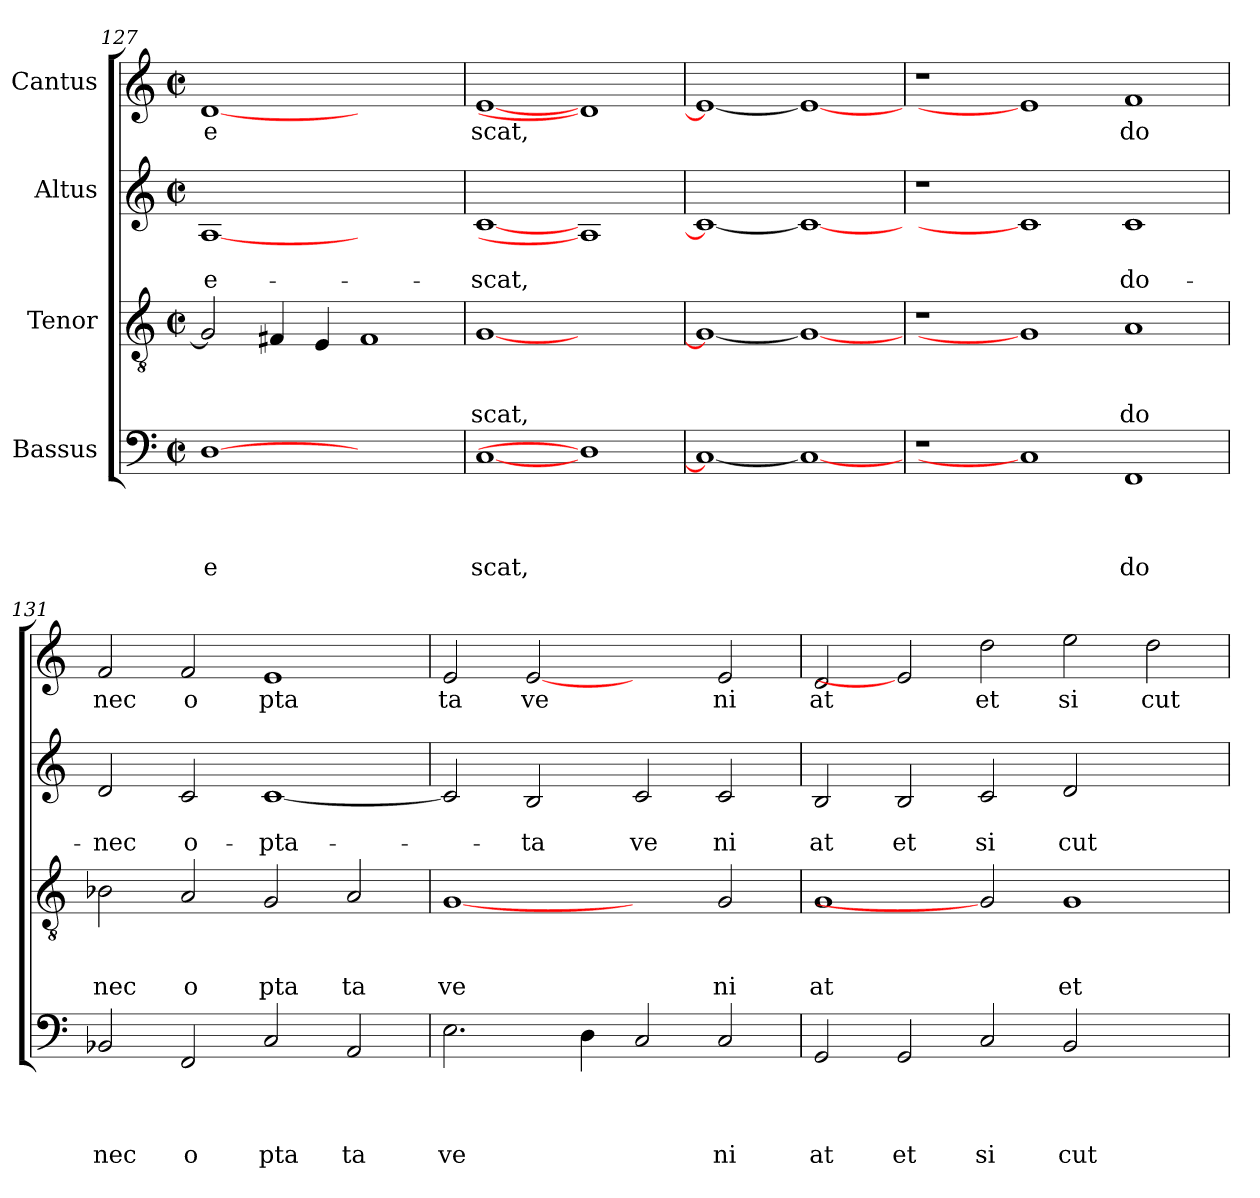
**kern	**text	**text	**text	**text	**kern	**text	**text	**text	**kern	**text	**text	**kern	**text
*part4	*part4	*part4	*part4	*part4	*part3	*part3	*part3	*part3	*part2	*part2	*part2	*part1	*part1
*staff4	*staff4	*staff4	*staff4	*staff4	*staff3	*staff3	*staff3	*staff3	*staff2	*staff2	*staff2	*staff1	*staff1
*I"Bassus	*	*	*	*	*I"Tenor	*	*	*	*I"Altus	*	*	*I"Cantus	*
*clefF4	*	*	*	*	*clefGv2	*	*	*	*clefG2	*	*	*clefG2	*
*k[]	*	*	*	*	*k[]	*	*	*	*k[]	*	*	*k[]	*
*C:	*	*	*	*	*C:	*	*	*	*C:	*	*	*C:	*
*M2/2	*	*	*	*	*M2/2	*	*	*	*M2/2	*	*	*M2/2	*
*met(c|)	*	*	*	*	*met(c|)	*	*	*	*met(c|)	*	*	*met(c|)	*
=127	=127	=127	=127	=127	=127	=127	=127	=127	=127	=127	=127	=127	=127
!	!	!	!	!LO:LY:b	!	!	!	!	!	!	!LO:LY:b	!	!LO:LY:b
[1D	.	.	.	e	2G/]	.	.	.	[1A	.	-e-	[1d	e
.	.	.	.	.	4F#X/	.	.	.	.	.	.	.	.
.	.	.	.	.	4E/	.	.	.	.	.	.	.	.
1ryy	.	.	.	.	1F#	.	.	.	1ryy	.	.	1ryy	.
=128	=128	=128	=128	=128	=128	=128	=128	=128	=128	=128	=128	=128	=128
!	!	!	!	!LO:LY:b	!	!	!	!LO:LY:b	!	!	!LO:LY:b	!	!LO:LY:b
[<1C	.	.	.	scat,	[<1G	.	.	scat,	[<1c	.	-scat,	[<1e	scat,
1D]	.	.	.	.	1ryy	.	.	.	1A]	.	.	1d]	.
=129	=129	=129	=129	=129	=129	=129	=129	=129	=129	=129	=129	=129	=129
1C_	.	.	.	.	1G_	.	.	.	1c_	.	.	1e_	.
1C_	.	.	.	.	1G_	.	.	.	1c_	.	.	1e_	.
=130	=130	=130	=130	=130	=130	=130	=130	=130	=130	=130	=130	=130	=130
1r	.	.	.	.	1r	.	.	.	1r	.	.	1r	.
1C]	.	.	.	.	1G]	.	.	.	1c]	.	.	1e]	.
!	!	!	!	!LO:LY:b	!	!	!	!LO:LY:b	!	!	!LO:LY:b	!	!LO:LY:b
1FF	.	.	.	do	1A	.	.	do	1c	.	do-	1f	do
=131	=131	=131	=131	=131	=131	=131	=131	=131	=131	=131	=131	=131	=131
!	!	!	!	!LO:LY:b	!	!	!	!LO:LY:b	!	!	!LO:LY:b	!	!LO:LY:b
2BB-X/	.	.	.	nec	2B-X\	.	.	nec	2d/	.	-nec	2f/	nec
!	!	!	!	!LO:LY:b	!	!	!	!LO:LY:b	!	!	!LO:LY:b	!	!LO:LY:b
2FF/	.	.	.	o	2A/	.	.	o	2c/	.	o-	2f/	o
!	!	!	!	!LO:LY:b	!	!	!	!LO:LY:b	!	!	!LO:LY:b	!	!LO:LY:b
2C/	.	.	.	pta	2G/	.	.	pta	[>1c	.	-pta-	1e	pta
!	!	!	!	!LO:LY:b	!	!	!	!LO:LY:b	!	!	!	!	!
2AA/	.	.	.	ta	2A/	.	.	ta	.	.	.	.	.
!!LO:PB:g=z
=132	=132	=132	=132	=132	=132	=132	=132	=132	=132	=132	=132	=132	=132
!	!	!	!	!LO:LY:b	!	!	!	!LO:LY:b	!	!	!	!	!LO:LY:b
2.E\	.	.	.	ve	[1G	.	.	ve	2c/]	.	.	2e/	ta
!	!	!	!	!	!	!	!	!	!	!	!LO:LY:b	!	!LO:LY:b
.	.	.	.	.	.	.	.	.	2B/	.	-ta	[2e	ve
4D\	.	.	.	.	.	.	.	.	.	.	.	.	.
!	!	!	!	!	!	!	!	!	!	!	!LO:LY:b	!	!
2C/	.	.	.	.	2ryy	.	.	.	2c/	.	ve	2ryy	.
!	!	!	!	!LO:LY:b	!	!	!	!LO:LY:b	!	!	!LO:LY:b	!	!LO:LY:b
2C/	.	.	.	ni	2G/	.	.	ni	2c/	.	ni	2e/	ni
=133	=133	=133	=133	=133	=133	=133	=133	=133	=133	=133	=133	=133	=133
!	!	!	!	!LO:LY:b	!	!	!	!LO:LY:b	!	!	!LO:LY:b	!	!LO:LY:b
2GG/	.	.	.	at	1G	.	.	at	2B/	.	at	2d/	at
!	!	!	!	!LO:LY:b	!	!	!	!	!	!	!LO:LY:b	!	!
2GG/	.	.	.	et	.	.	.	.	2B/	.	et	2e]	.
!	!	!	!	!LO:LY:b	!	!	!	!	!	!	!LO:LY:b	!	!LO:LY:b
2C/	.	.	.	si	2G]	.	.	.	2c/	.	si	2dd\	et
!	!	!	!	!LO:LY:b	!	!	!	!LO:LY:b	!	!	!LO:LY:b	!	!LO:LY:b
2BB/	.	.	.	cut	1G	.	.	et	2d/	.	cut	2ee\	si
!	!	!	!	!	!	!	!	!	!	!	!	!	!LO:LY:b
2ryy	.	.	.	.	.	.	.	.	2ryy	.	.	2dd\	cut
=	=	=	=	=	=	=	=	=	=	=	=	=	=
*-	*-	*-	*-	*-	*-	*-	*-	*-	*-	*-	*-	*-	*-
